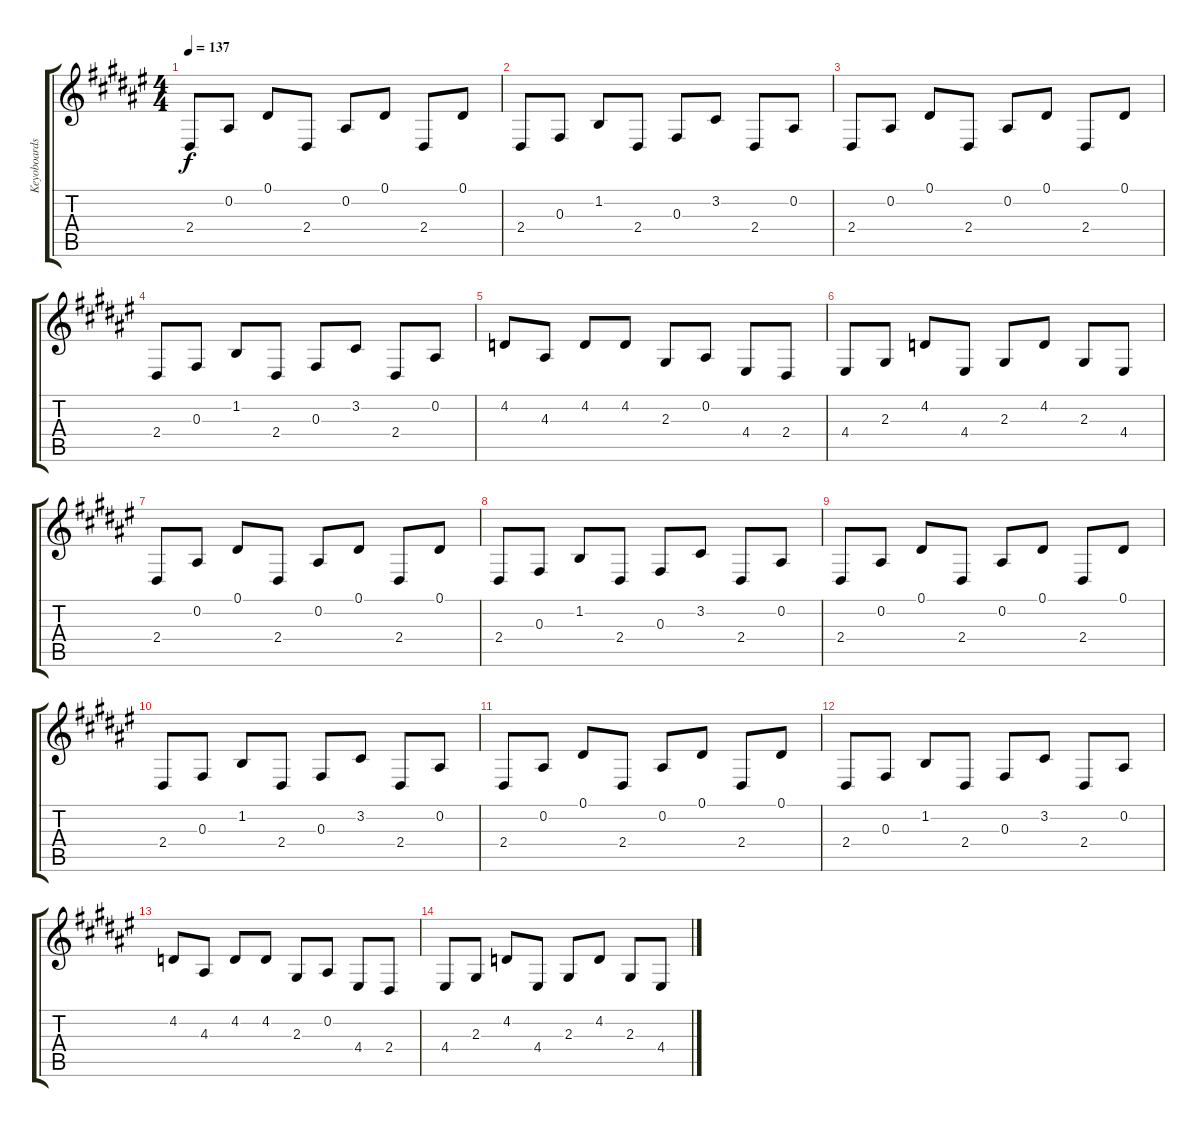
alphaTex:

\track ("Keyoboards" "Keyoboards") {instrument stringensemble1}
\staff {score tabs}
\tuning (Eb4 Bb3 Gb3 Db3 Ab2 Db2) {hide}
\ts (4 4)
\tempo 137
\clef g2
\ks d#minor
2.4.8{dy f} 0.2.8 0.1.8 2.4.8 0.2.8 0.1.8 2.4.8 0.1.8 |
2.4.8 0.3.8 1.2.8 2.4.8 0.3.8 3.2.8 2.4.8 0.2.8 |
2.4.8 0.2.8 0.1.8 2.4.8 0.2.8 0.1.8 2.4.8 0.1.8 |
2.4.8 0.3.8 1.2.8 2.4.8 0.3.8 3.2.8 2.4.8 0.2.8 |
4.2.8 4.3.8 4.2.8 4.2.8 2.3.8 0.2.8 4.4.8 2.4.8 |
4.4.8 2.3.8 4.2.8 4.4.8 2.3.8 4.2.8 2.3.8 4.4.8 |
2.4.8 0.2.8 0.1.8 2.4.8 0.2.8 0.1.8 2.4.8 0.1.8 |
2.4.8 0.3.8 1.2.8 2.4.8 0.3.8 3.2.8 2.4.8 0.2.8 |
2.4.8 0.2.8 0.1.8 2.4.8 0.2.8 0.1.8 2.4.8 0.1.8 |
2.4.8 0.3.8 1.2.8 2.4.8 0.3.8 3.2.8 2.4.8 0.2.8 |
2.4.8 0.2.8 0.1.8 2.4.8 0.2.8 0.1.8 2.4.8 0.1.8 |
2.4.8 0.3.8 1.2.8 2.4.8 0.3.8 3.2.8 2.4.8 0.2.8 |
4.2.8 4.3.8 4.2.8 4.2.8 2.3.8 0.2.8 4.4.8 2.4.8 |
4.4.8 2.3.8 4.2.8 4.4.8 2.3.8 4.2.8 2.3.8 4.4.8
